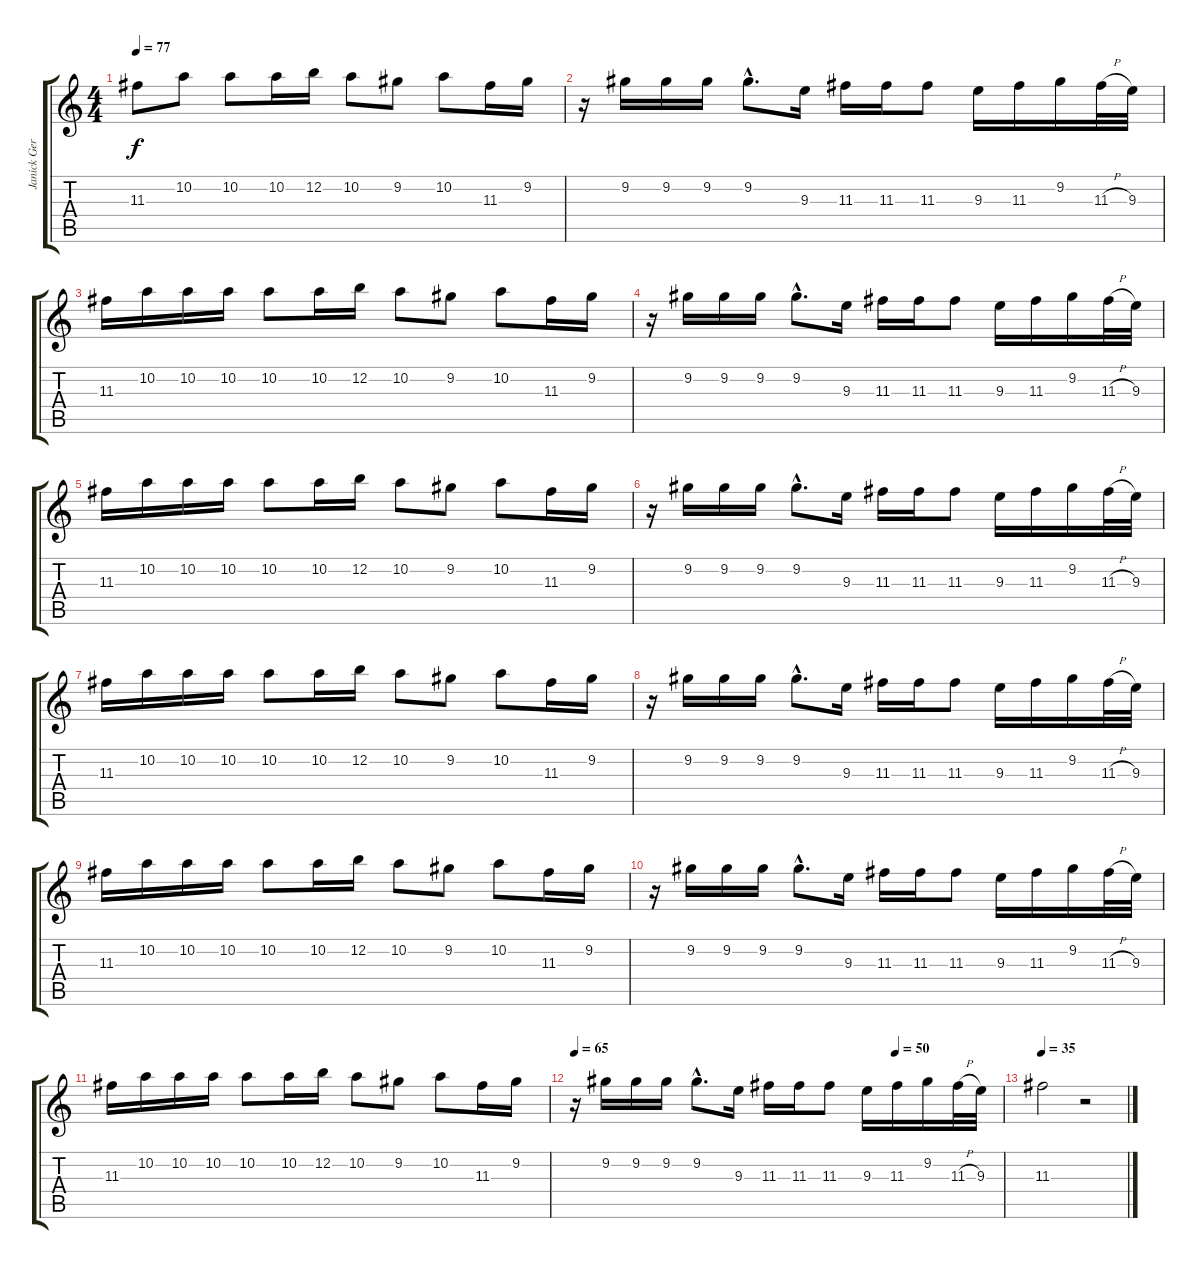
\track ("Janick Gers" "Janick Ger") {instrument distortionguitar}
\staff {score tabs}
\tuning (E4 B3 G3 D3 A2 E2) {hide}
\ts (4 4)
\tempo 77
\clef g2
\ks c
11.3.8{dy f} 10.2.8 10.2.8 10.2.16 12.2.16 10.2.8 9.2.8 10.2.8 11.3.16 9.2.16 |
r.16 9.2.16 9.2.16 9.2.16 9.2{hac}.8{d} 9.3.16 11.3.16 11.3.16 11.3.8 9.3.16 11.3.16 9.2.16 11.3{h}.32 9.3.32 |
11.3.16 10.2.16 10.2.16 10.2.16 10.2.8 10.2.16 12.2.16 10.2.8 9.2.8 10.2.8 11.3.16 9.2.16 |
r.16 9.2.16 9.2.16 9.2.16 9.2{hac}.8{d} 9.3.16 11.3.16 11.3.16 11.3.8 9.3.16 11.3.16 9.2.16 11.3{h}.32 9.3.32 |
11.3.16 10.2.16 10.2.16 10.2.16 10.2.8 10.2.16 12.2.16 10.2.8 9.2.8 10.2.8 11.3.16 9.2.16 |
r.16 9.2.16 9.2.16 9.2.16 9.2{hac}.8{d} 9.3.16 11.3.16 11.3.16 11.3.8 9.3.16 11.3.16 9.2.16 11.3{h}.32 9.3.32 |
11.3.16 10.2.16 10.2.16 10.2.16 10.2.8 10.2.16 12.2.16 10.2.8 9.2.8 10.2.8 11.3.16 9.2.16 |
r.16 9.2.16 9.2.16 9.2.16 9.2{hac}.8{d} 9.3.16 11.3.16 11.3.16 11.3.8 9.3.16 11.3.16 9.2.16 11.3{h}.32 9.3.32 |
11.3.16 10.2.16 10.2.16 10.2.16 10.2.8 10.2.16 12.2.16 10.2.8 9.2.8 10.2.8 11.3.16 9.2.16 |
r.16 9.2.16 9.2.16 9.2.16 9.2{hac}.8{d} 9.3.16 11.3.16 11.3.16 11.3.8 9.3.16 11.3.16 9.2.16 11.3{h}.32 9.3.32 |
11.3.16 10.2.16 10.2.16 10.2.16 10.2.8 10.2.16 12.2.16 10.2.8 9.2.8 10.2.8 11.3.16 9.2.16 |
\tempo 65
\tempo (50 0.75)
r.16 9.2.16 9.2.16 9.2.16 9.2{hac}.8{d} 9.3.16 11.3.16 11.3.16 11.3.8 9.3.16 11.3.16 9.2.16 11.3{h}.32 9.3.32 |
\tempo 35
11.3.2 r.2
